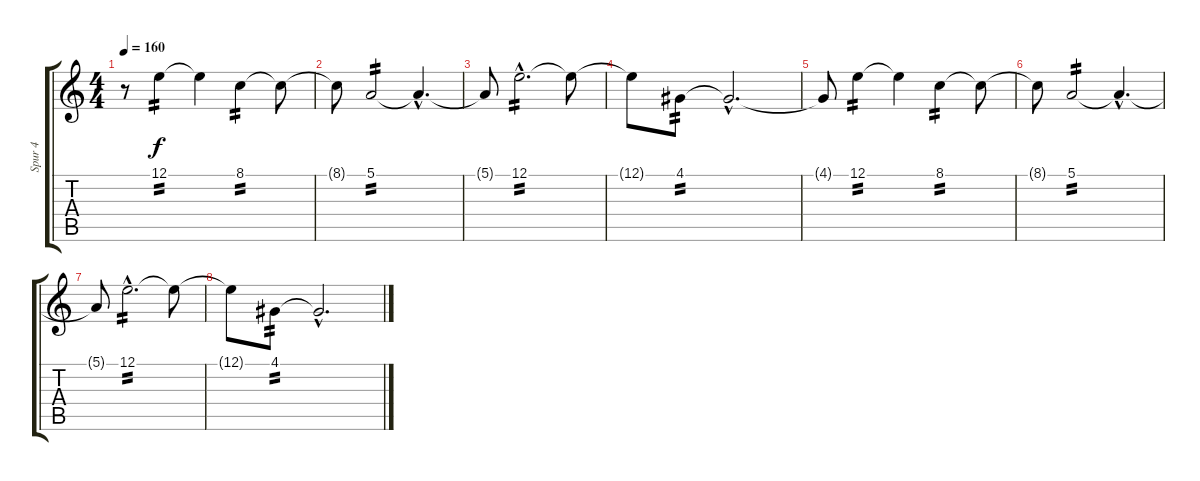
\track ("Spur 4" "Spur 4") {instrument vibraphone}
\staff {score tabs}
\tuning (E4 B3 G3 D3 A2 E2) {hide}
\ts (4 4)
\tempo 160
\clef g2
\ks c
r.8{dy f instrument vibraphone} 12.1.4{tp 2} 12.1{t}.4 8.1.4{tp 2} 8.1{t}.8 |
8.1{t}.8 5.1.2{tp 2} 5.1{hac t}.4{d} |
5.1{t}.8 12.1{hac}.2{d tp 2} 12.1{t}.8 |
12.1{t}.8 4.1.8{tp 2} 4.1{hac t}.2{d} |
4.1{t}.8 12.1.4{tp 2} 12.1{t}.4 8.1.4{tp 2} 8.1{t}.8 |
8.1{t}.8 5.1.2{tp 2} 5.1{hac t}.4{d} |
5.1{t}.8 12.1{hac}.2{d tp 2} 12.1{t}.8 |
12.1{t}.8 4.1.8{tp 2} 4.1{hac t}.2{d}
